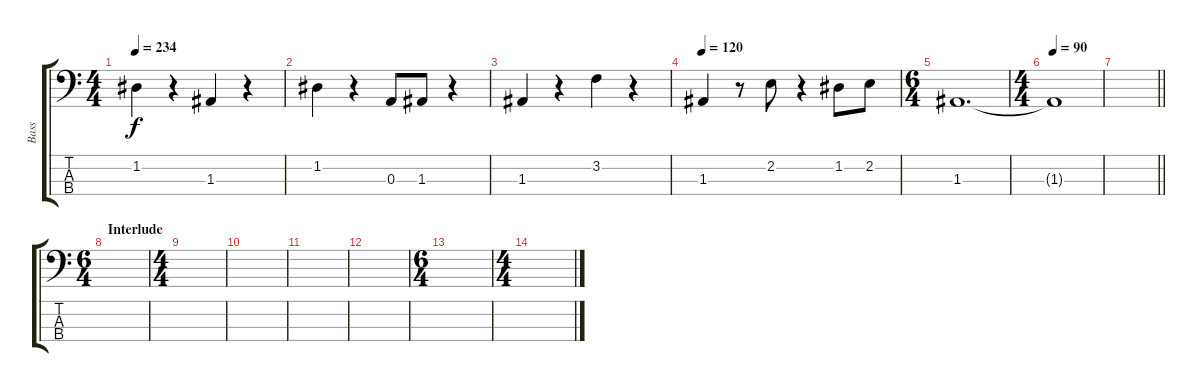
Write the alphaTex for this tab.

\track ("Bass" "Bass") {instrument electricbassfinger}
\staff {score tabs}
\tuning (G2 D2 A1 E1) {hide}
\ts (4 4)
\tempo 234
\clef f4
\ks c
1.2.4{dy f} r.4 1.3.4 r.4 |
1.2.4 r.4 0.3.8 1.3.8 r.4 |
1.3.4 r.4 3.2.4 r.4 |
\tempo 120
1.3.4 r.8 2.2.8 r.4 1.2.8 2.2.8 |
\ts (6 4)
1.3.1{d} |
\ts (4 4)
\tempo 90
1.3{t}.1 |
\barLineRight lightlight
|
\ts (6 4)
\section ("" "Interlude")
|
\ts (4 4)
|
|
|
|
\ts (6 4)
|
\ts (4 4)
